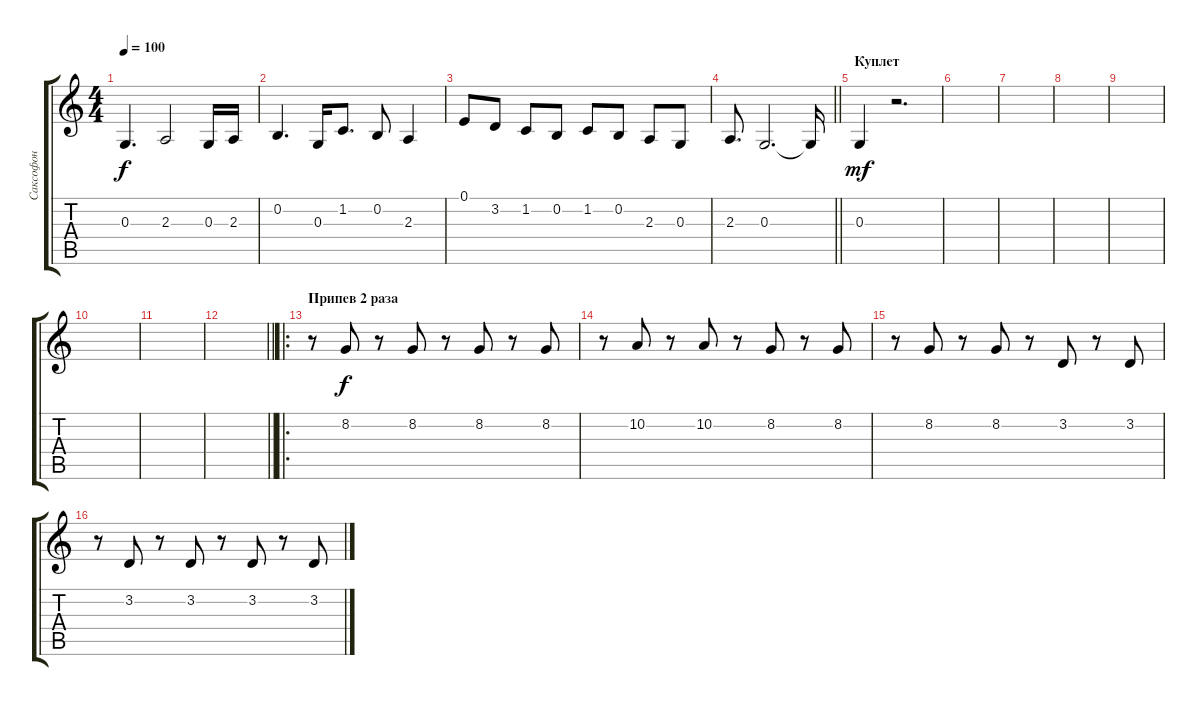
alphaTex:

\track ("Саксофон" "Саксофон") {instrument altosax}
\staff {score tabs}
\tuning (E4 B3 G3 D3 A2 E2) {hide}
\ts (4 4)
\tempo 100
\clef g2
\ks c
0.3.4{d dy f} 2.3.2 0.3.16 2.3.16 |
0.2.4{d} 0.3.16 1.2.8{d} 0.2.8 2.3.4 |
0.1.8 3.2.8 1.2.8 0.2.8 1.2.8 0.2.8 2.3.8 0.3.8 |
\barLineRight lightlight
2.3.8{d} 0.3.2{d} 0.3{t}.16 |
\section ("" "Куплет")
0.3.4{dy mf} r.2{d} |
|
|
|
|
|
|
\barLineRight lightlight
|
\ro
\section ("" "Припев 2 раза")
r.8 8.2.8{dy f} r.8 8.2.8 r.8 8.2.8 r.8 8.2.8 |
r.8 10.2.8 r.8 10.2.8 r.8 8.2.8 r.8 8.2.8 |
r.8 8.2.8 r.8 8.2.8 r.8 3.2.8 r.8 3.2.8 |
r.8 3.2.8 r.8 3.2.8 r.8 3.2.8 r.8 3.2.8
